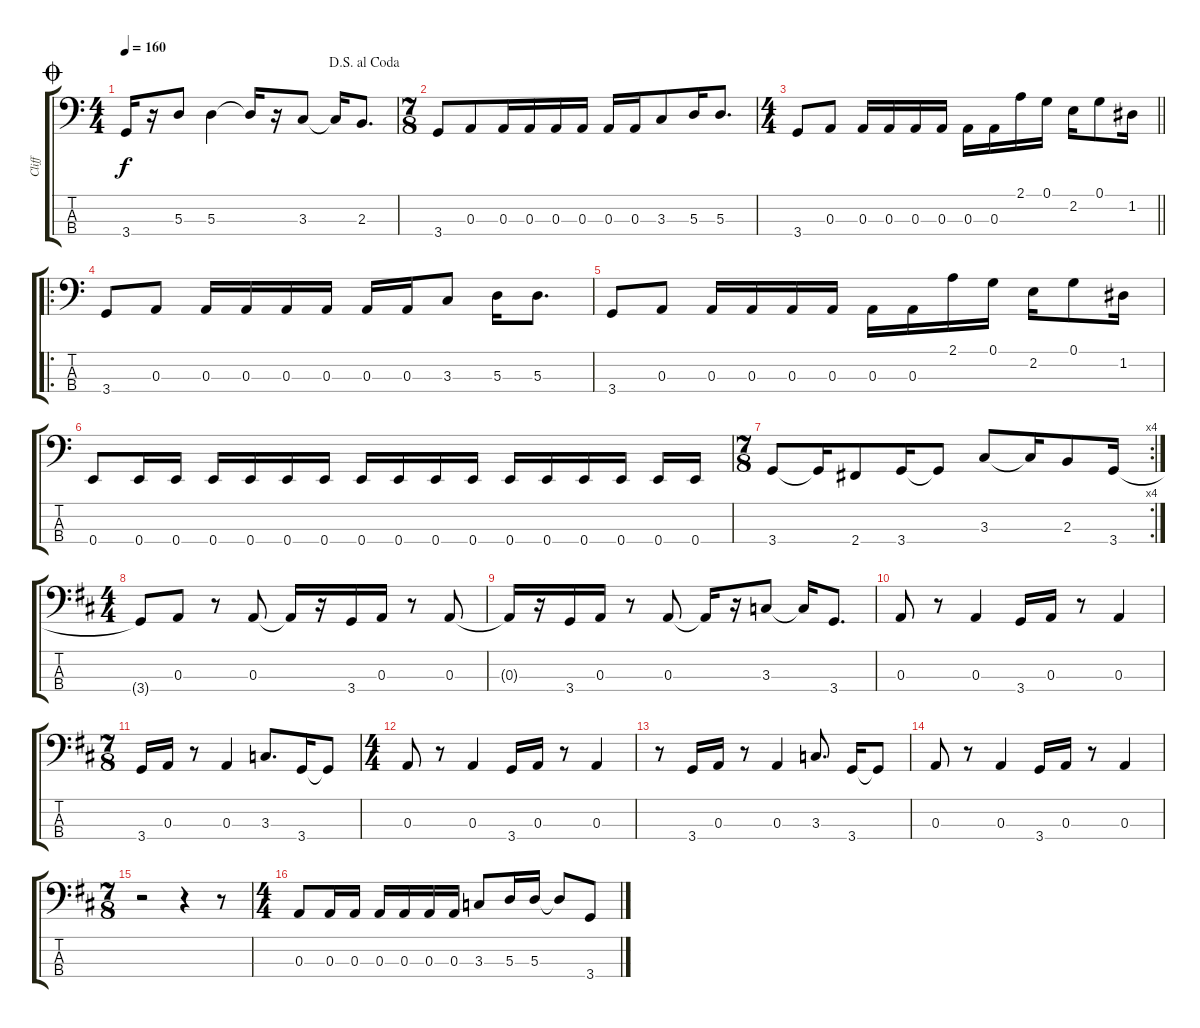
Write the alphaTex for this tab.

\track ("Cliff" "Cliff") {instrument electricbassfinger}
\staff {score tabs}
\tuning (G2 D2 A1 E1) {hide}
\ts (4 4)
\jump coda
\jump dalsegnoalcoda
\tempo 160
\clef f4
\ks c
3.4{t}.16{dy f} r.16 5.3.8 5.3.4 5.3{t}.16 r.16 3.3.8 3.3{t}.16 2.3.8{d} |
\ts (7 8)
3.4.8 0.3.8 0.3.16 0.3.16 0.3.16 0.3.16 0.3.16 0.3.16 3.3.8 5.3.16 5.3.8{d} |
\ts (4 4)
\barLineRight lightlight
3.4.8 0.3.8 0.3.16 0.3.16 0.3.16 0.3.16 0.3.16 0.3.16 2.1.16 0.1.16 2.2.16 0.1.8 1.2.16 |
\ro
3.4.8 0.3.8 0.3.16 0.3.16 0.3.16 0.3.16 0.3.16 0.3.16 3.3.8 5.3.16 5.3.8{d} |
3.4.8 0.3.8 0.3.16 0.3.16 0.3.16 0.3.16 0.3.16 0.3.16 2.1.16 0.1.16 2.2.16 0.1.8 1.2.16 |
0.4.8 0.4.16 0.4.16 0.4.16 0.4.16 0.4.16 0.4.16 0.4.16 0.4.16 0.4.16 0.4.16 0.4.16 0.4.16 0.4.16 0.4.16 0.4.16 0.4.16 |
\rc 4
\ts (7 8)
3.4.8 3.4{t}.16 2.4.8 3.4.16 3.4{t}.8 3.3.8 3.3{t}.16 2.3.8 3.4.16 |
\ts (4 4)
\ks d
3.4{t}.8 0.3.8 r.8 0.3.8 0.3{t}.16 r.16 3.4.16 0.3.16 r.8 0.3.8 |
0.3{t}.16 r.16 3.4.16 0.3.16 r.8 0.3.8 0.3{t}.16 r.16 3.3.8 3.3{t}.16 3.4.8{d} |
0.3.8 r.8 0.3.4 3.4.16 0.3.16 r.8 0.3.4 |
\ts (7 8)
3.4.16 0.3.16 r.8 0.3.4 3.3.8{d} 3.4.16 3.4{t}.8 |
\ts (4 4)
0.3.8 r.8 0.3.4 3.4.16 0.3.16 r.8 0.3.4 |
r.8 3.4.16 0.3.16 r.8 0.3.4 3.3.8{d} 3.4.16 3.4{t}.8 |
0.3.8 r.8 0.3.4 3.4.16 0.3.16 r.8 0.3.4 |
\ts (7 8)
r.2 r.4 r.8 |
\ts (4 4)
0.3.8 0.3.16 0.3.16 0.3.16 0.3.16 0.3.16 0.3.16 3.3.8 5.3.16 5.3.16 5.3{t}.8 3.4.8
